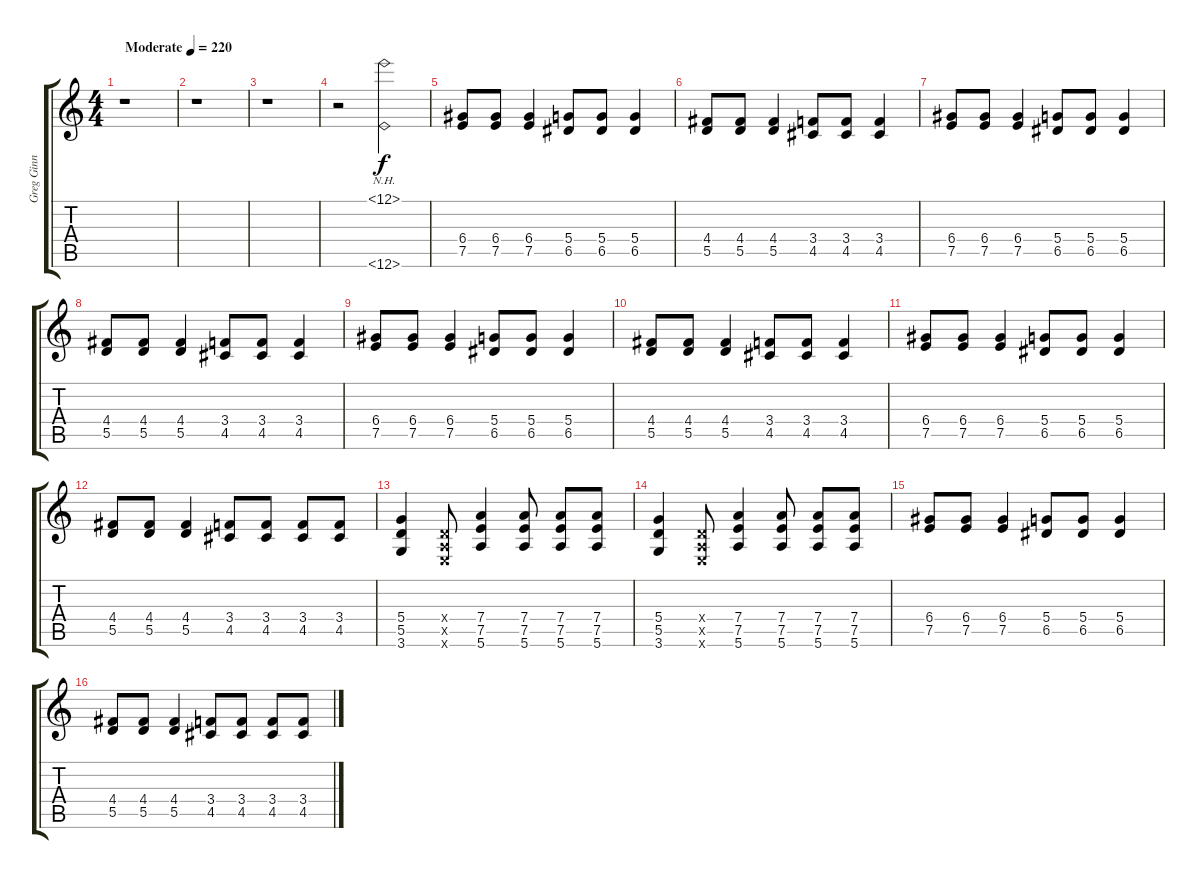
\track ("Greg Ginn" "Greg Ginn") {instrument distortionguitar}
\staff {score tabs}
\tuning (E4 B3 G3 D3 A2 E2) {hide}
\ts (4 4)
\tempo (220 "Moderate")
\clef g2
\ks c
r.1{dy f instrument distortionguitar} |
r.1 |
r.1 |
r.2 (12.1{nh} 0.6{nh}).2 |
(6.4 7.5).8 (6.4 7.5).8 (6.4 7.5).4 (5.4 6.5).8 (5.4 6.5).8 (5.4 6.5).4 |
(4.4 5.5).8 (4.4 5.5).8 (4.4 5.5).4 (3.4 4.5).8 (3.4 4.5).8 (3.4 4.5).4 |
(6.4 7.5).8 (6.4 7.5).8 (6.4 7.5).4 (5.4 6.5).8 (5.4 6.5).8 (5.4 6.5).4 |
(4.4 5.5).8 (4.4 5.5).8 (4.4 5.5).4 (3.4 4.5).8 (3.4 4.5).8 (3.4 4.5).4 |
(6.4 7.5).8 (6.4 7.5).8 (6.4 7.5).4 (5.4 6.5).8 (5.4 6.5).8 (5.4 6.5).4 |
(4.4 5.5).8 (4.4 5.5).8 (4.4 5.5).4 (3.4 4.5).8 (3.4 4.5).8 (3.4 4.5).4 |
(6.4 7.5).8 (6.4 7.5).8 (6.4 7.5).4 (5.4 6.5).8 (5.4 6.5).8 (5.4 6.5).4 |
(4.4 5.5).8 (4.4 5.5).8 (4.4 5.5).4 (3.4 4.5).8 (3.4 4.5).8 (3.4 4.5).8 (3.4 4.5).8 |
(5.4 5.5 3.6).4 (0.4{x} 0.5{x} 0.6{x}).8 (7.4 7.5 5.6).4 (7.4 7.5 5.6).8 (7.4 7.5 5.6).8 (7.4 7.5 5.6).8 |
(5.4 5.5 3.6).4 (0.4{x} 0.5{x} 0.6{x}).8 (7.4 7.5 5.6).4 (7.4 7.5 5.6).8 (7.4 7.5 5.6).8 (7.4 7.5 5.6).8 |
(6.4 7.5).8 (6.4 7.5).8 (6.4 7.5).4 (5.4 6.5).8 (5.4 6.5).8 (5.4 6.5).4 |
(4.4 5.5).8 (4.4 5.5).8 (4.4 5.5).4 (3.4 4.5).8 (3.4 4.5).8 (3.4 4.5).8 (3.4 4.5).8
